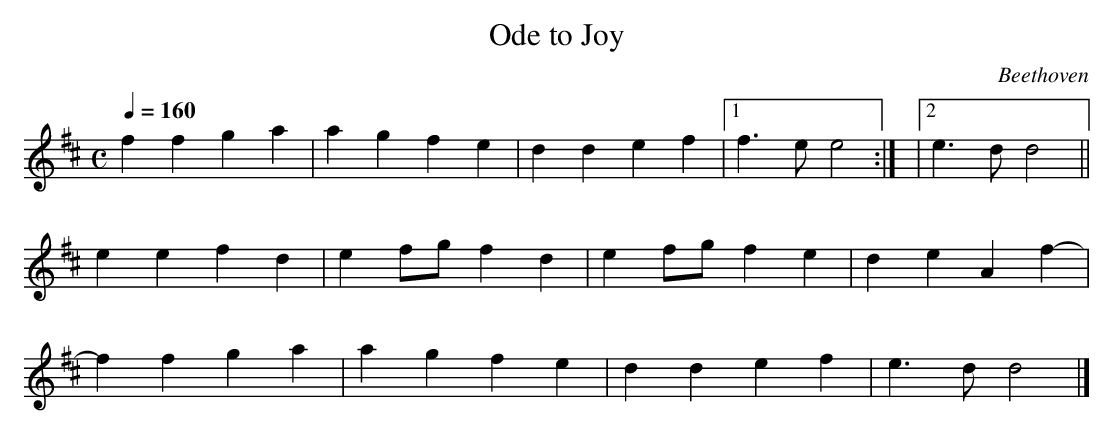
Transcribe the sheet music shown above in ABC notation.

X:1
T:Ode to Joy
C:Beethoven
M:C
L:1/4
Q:1/4=160
K:D
f f g a |a g    f e|d d    e f |[1 f>e e2 :|\
                               |[2 e>d d2 ||
e e f d |e f/g/ f d|e f/g/ f e |   d e A f-|
f f g a |a g    f e|d d    e f |   e>d d2 |]


Many east European melodies are constructed by repeating a narrow-range
tune transposed by a fifth to make a full-range one.  This is a Hungarian
example, shifting the same primitive arch phrase down from A minor to F
to D dorian:
